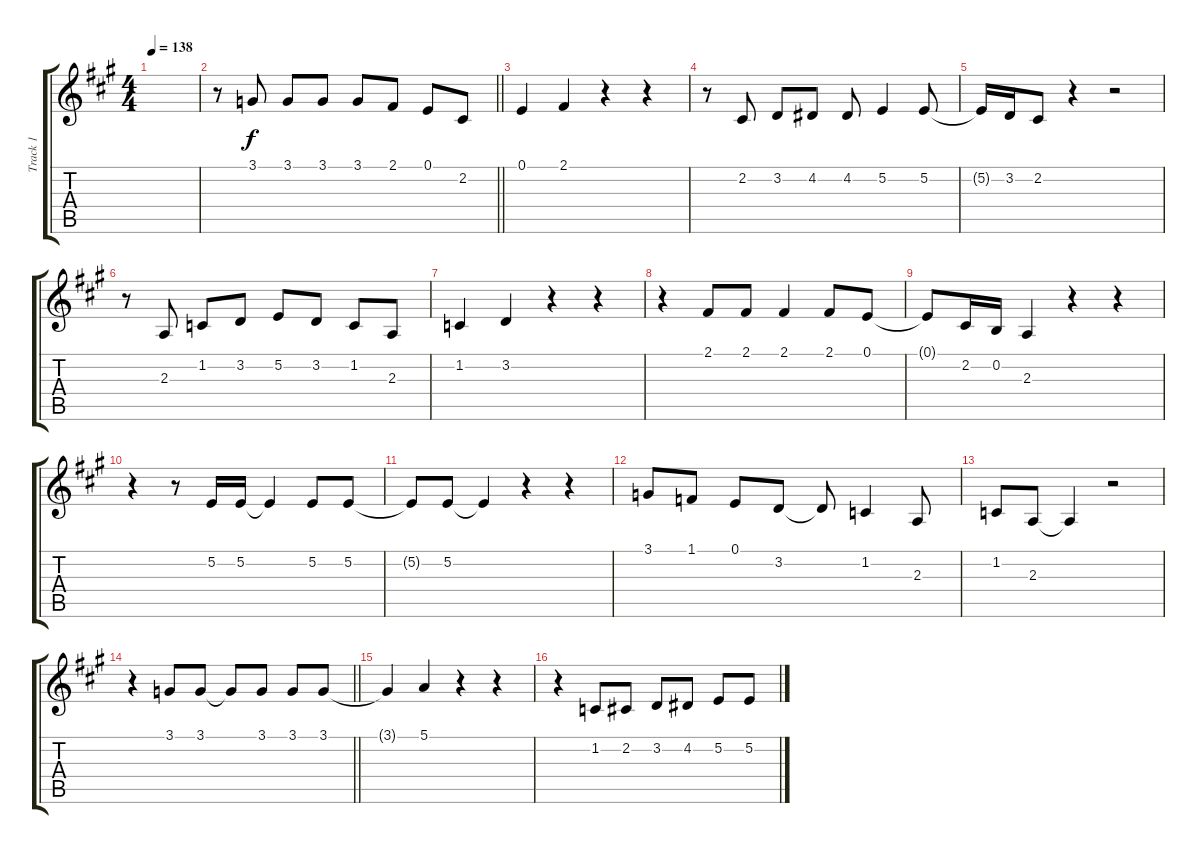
\track ("Track 1" "Track 1") {instrument tenorsax}
\staff {score tabs}
\tuning (E4 B3 G3 D3 A2 E2) {hide}
\ts (4 4)
\tempo 138
\clef g2
\ks a
|
\barLineRight lightlight
r.8 3.1.8 3.1.8 3.1.8 3.1.8 2.1.8 0.1.8 2.2.8 |
0.1.4 2.1.4 r.4 r.4 |
r.8 2.2.8 3.2.8 4.2.8 4.2.8 5.2.4 5.2.8 |
5.2{t}.16 3.2.16 2.2.8 r.4 r.2 |
r.8 2.3.8 1.2.8 3.2.8 5.2.8 3.2.8 1.2.8 2.3.8 |
1.2.4 3.2.4 r.4 r.4 |
r.4 2.1.8 2.1.8 2.1.4 2.1.8 0.1.8 |
0.1{t}.8 2.2.16 0.2.16 2.3.4 r.4 r.4 |
r.4 r.8 5.2.16 5.2.16 5.2{t}.4 5.2.8 5.2.8 |
5.2{t}.8 5.2.8 5.2{t}.4 r.4 r.4 |
3.1.8 1.1.8 0.1.8 3.2.8 3.2{t}.8 1.2.4 2.3.8 |
1.2.8 2.3.8 2.3{t}.4 r.2 |
\barLineRight lightlight
r.4 3.1.8 3.1.8 3.1{t}.8 3.1.8 3.1.8 3.1.8 |
3.1{t}.4 5.1.4 r.4 r.4 |
r.4 1.2.8 2.2.8 3.2.8 4.2.8 5.2.8 5.2.8
